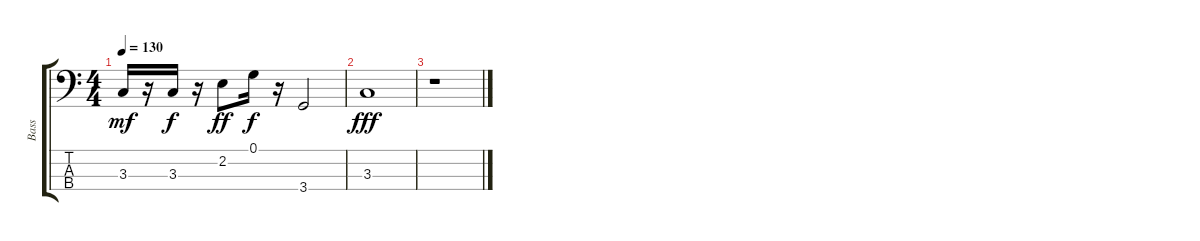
\track ("Bass" "Bass") {instrument electricbassfinger}
\staff {score tabs}
\tuning (G2 D2 A1 E1) {hide}
\ts (4 4)
\tempo 130
\clef f4
\ks c
3.3.16{dy mf} r.16 3.3.16{dy f} r.16 2.2.8{dy ff} 0.1.16{dy f} r.16 3.4.2 |
3.3.1{dy fff} |
r.1
